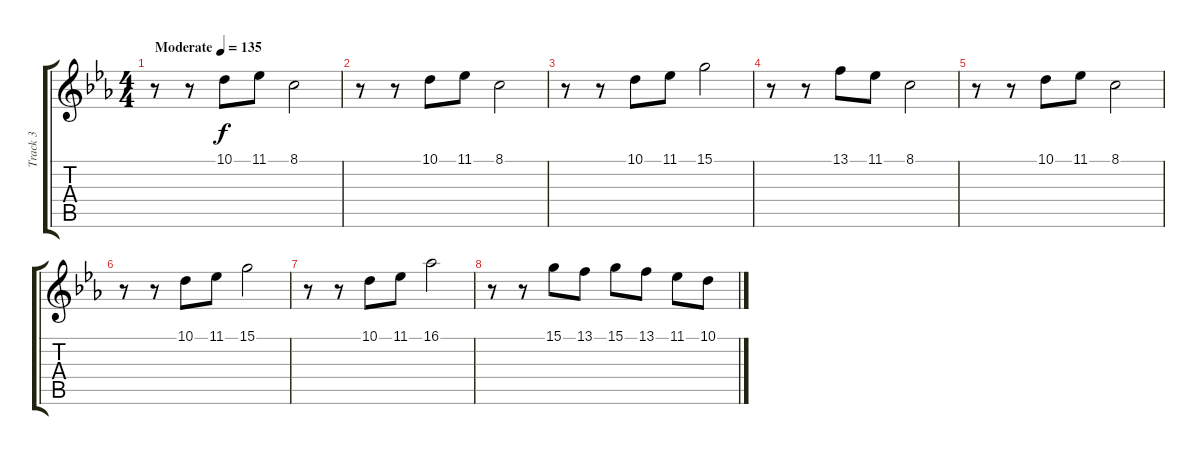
\track ("Track 3" "Track 3") {instrument acousticgrandpiano}
\staff {score tabs}
\tuning (E4 B3 G3 D3 A2 E2) {hide}
\ts (4 4)
\tempo (135 "Moderate")
\clef g2
\ks cminor
r.8{dy f instrument acousticgrandpiano} r.8 10.1.8 11.1.8 8.1.2 |
r.8 r.8 10.1.8 11.1.8 8.1.2 |
r.8 r.8 10.1.8 11.1.8 15.1.2 |
r.8 r.8 13.1.8 11.1.8 8.1.2 |
r.8 r.8 10.1.8 11.1.8 8.1.2 |
r.8 r.8 10.1.8 11.1.8 15.1.2 |
r.8 r.8 10.1.8 11.1.8 16.1.2 |
r.8 r.8 15.1.8 13.1.8 15.1.8 13.1.8 11.1.8 10.1.8
